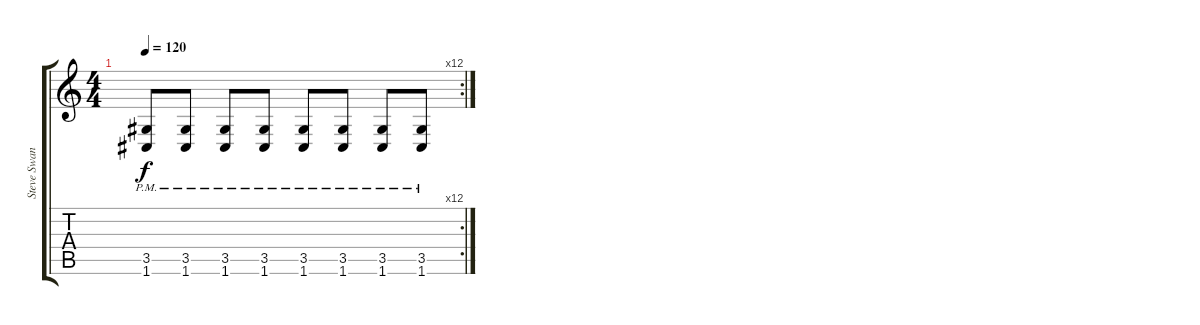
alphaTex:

\track ("Steve Swanson" "Steve Swan") {instrument distortionguitar}
\staff {score tabs}
\tuning (C4 G3 Eb3 Bb2 F2 C2) {hide}
\rc 12
\ts (4 4)
\tempo 120
\clef g2
\ks c
(3.5{pm} 1.6{pm}).8{dy f} (3.5{pm} 1.6{pm}).8 (3.5{pm} 1.6{pm}).8 (3.5{pm} 1.6{pm}).8 (3.5{pm} 1.6{pm}).8 (3.5{pm} 1.6{pm}).8 (3.5{pm} 1.6{pm}).8 (3.5{pm} 1.6{pm}).8
